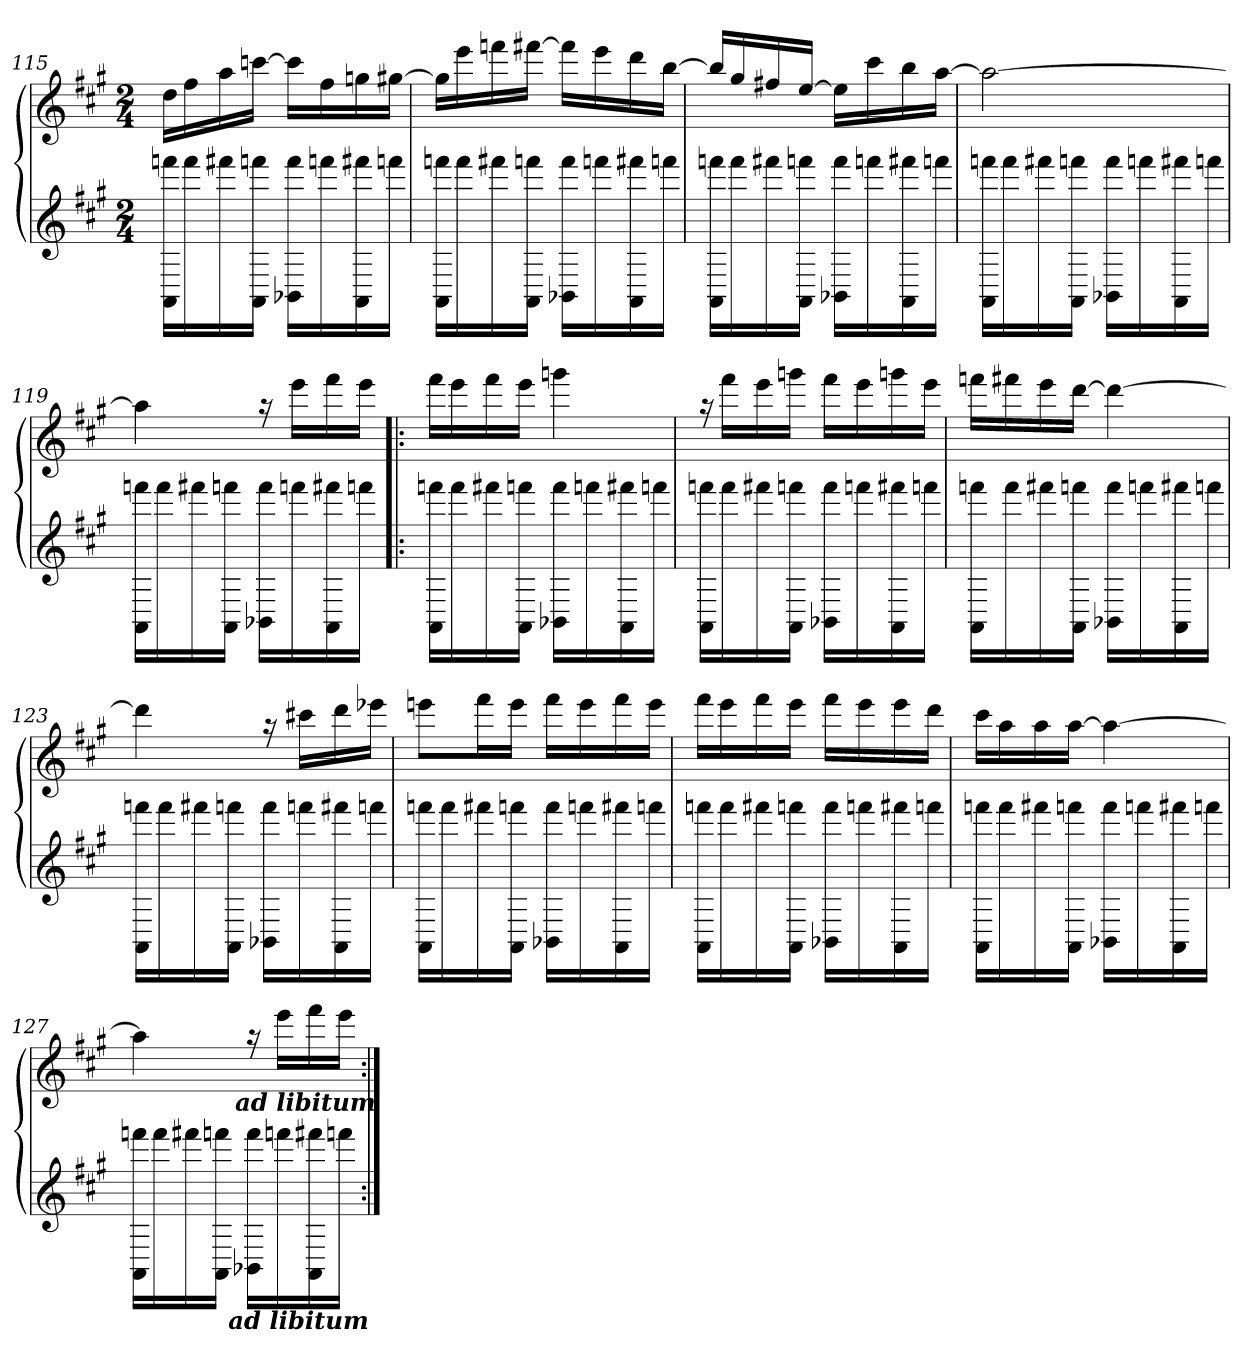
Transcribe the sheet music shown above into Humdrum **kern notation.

**kern	**kern
*part2	*part1
*staff2	*staff1
*clefG2	*clefG2
*k[f#c#g#]	*k[f#c#g#]
*A:	*A:
*M2/4	*M2/4
=115	=115
*	*^
16AA\ 16fffn\LL	16dd\LL	2ryy
16fff\	16ff#\	.
16fff#X\	16aa\	.
16AA\ 16fffn\JJ	[<16cccn\JJ	.
16BB-X\ 16fff\LL	16ccc\LL]	.
16fffn\	16ff#\	.
16AA\ 16fff#X\	16ggn\	.
16fffn\JJ	[<16gg#X\JJ	.
!!LO:LB:g=z	!!
=116	=116	=116
16AA\ 16fffn\LL	16gg#\LL]	2ryy
16fff\	16eee\	.
16fff#X\	16fffn\	.
16AA\ 16fffn\JJ	[<16fff#X\JJ	.
16BB-X\ 16fff\LL	16fff#\LL]	.
16fffn\	16eee\	.
16AA\ 16fff#X\	16ddd\	.
16fffn\JJ	[<16bb\JJ	.
=117	=117	=117
16AA\ 16fffn\LL	16bb/LL]	2ryy
16fff\	16gg#/	.
16fff#X\	16ff#X/	.
16AA\ 16fffn\JJ	[>16ee/JJ	.
16BB-X\ 16fff\LL	16ee\LL]	.
16fffn\	16ccc#\	.
16AA\ 16fff#X\	16bb\	.
16fffn\JJ	[<16aa\JJ	.
=118	=118	=118
16AA\ 16fffn\LL	2aa\_	2ryy
16fff\	.	.
16fff#X\	.	.
16AA\ 16fffn\JJ	.	.
16BB-X\ 16fff\LL	.	.
16fffn\	.	.
16AA\ 16fff#X\	.	.
16fffn\JJ	.	.
=119	=119	=119
16AA\ 16fffn\LL	4aa\]	2ryy
16fff\	.	.
16fff#X\	.	.
16AA\ 16fffn\JJ	.	.
16BB-X\ 16fff\LL	16raa	.
16fffn\	16eee\LL	.
16AA\ 16fff#X\	16fff#\	.
16fffn\JJ	16eee\JJ	.
=120!|:	=120!|:	=120!|:
16AA\ 16fffn\LL	16fff#\LL	2ryy
16fff\	16eee\	.
16fff#X\	16fff#\	.
16AA\ 16fffn\JJ	16eee\JJ	.
16BB-X\ 16fff\LL	4gggn\	.
16fffn\	.	.
16AA\ 16fff#X\	.	.
16fffn\JJ	.	.
=121	=121	=121
16AA\ 16fffn\LL	16raa	2ryy
16fff\	16fff#\LL	.
16fff#X\	16eee\	.
16AA\ 16fffn\JJ	16gggn\JJ	.
16BB-X\ 16fff\LL	16fff#\LL	.
16fffn\	16eee\	.
16AA\ 16fff#X\	16gggn\	.
16fffn\JJ	16eee\JJ	.
!!LO:LB:g=z	!!
=122	=122	=122
16AA\ 16fffn\LL	16fffn\LL	2ryy
16fff\	16fff#X\	.
16fff#X\	16eee\	.
16AA\ 16fffn\JJ	[<16ddd\JJ	.
16BB-X\ 16fff\LL	4ddd\_	.
16fffn\	.	.
16AA\ 16fff#X\	.	.
16fffn\JJ	.	.
=123	=123	=123
16AA\ 16fffn\LL	4ddd\]	2ryy
16fff\	.	.
16fff#X\	.	.
16AA\ 16fffn\JJ	.	.
16BB-X\ 16fff\LL	16raa	.
16fffn\	16ccc#X\LL	.
16AA\ 16fff#X\	16ddd\	.
16fffn\JJ	16eee-X\JJ	.
=124	=124	=124
16AA\ 16fffn\LL	8eeen\L	2ryy
16fff\	.	.
16fff#X\	16fff#\L	.
16AA\ 16fffn\JJ	16eee\JJ	.
16BB-X\ 16fff\LL	16fff#\LL	.
16fffn\	16eee\	.
16AA\ 16fff#X\	16fff#\	.
16fffn\JJ	16eee\JJ	.
=125	=125	=125
16AA\ 16fffn\LL	16fff#\LL	2ryy
16fff\	16eee\	.
16fff#X\	16fff#\	.
16AA\ 16fffn\JJ	16eee\JJ	.
16BB-X\ 16fff\LL	16fff#\LL	.
16fffn\	16eee\	.
16AA\ 16fff#X\	16eee\	.
16fffn\JJ	16ddd\JJ	.
=126	=126	=126
16AA\ 16fffn\LL	16ccc#\LL	2ryy
16fff\	16aa\	.
16fff#X\	16aa\	.
16AA\ 16fffn\JJ	[<16aa\JJ	.
16BB-X\ 16fff\LL	4aa\_	.
16fffn\	.	.
16AA\ 16fff#X\	.	.
16fffn\JJ	.	.
=127	=127	=127
*^	*	*^
16AA\ 16fffn\LL	8..ryy	4aa\]	2ryy	6ryy
16fff\	.	.	.	.
16fff#X\	.	.	.	.
.	.	.	.	24.ryy
16AA\ 16fffn\JJ	.	.	.	.
!	!LO:TX:b:Bi:t=ad libitum	!	!	!
.	4ryy	.	.	.
!	!	!	!	!LO:TX:b:Bi:t=ad libitum
.	.	.	.	6ryy
16BB-X\ 16fff\LL	.	16raa	.	.
16fffn\	.	16eee\LL	.	.
16AA\ 16fff#X\	.	16fff#\	.	.
.	.	.	.	12ryy
16fffn\JJ	.	16eee\JJ	.	.
.	32ryy	.	.	.
.	.	.	.	48ryy
*v	*v	*	*	*
*	*v	*v	*v
=:|!	=:|!
*-	*-
